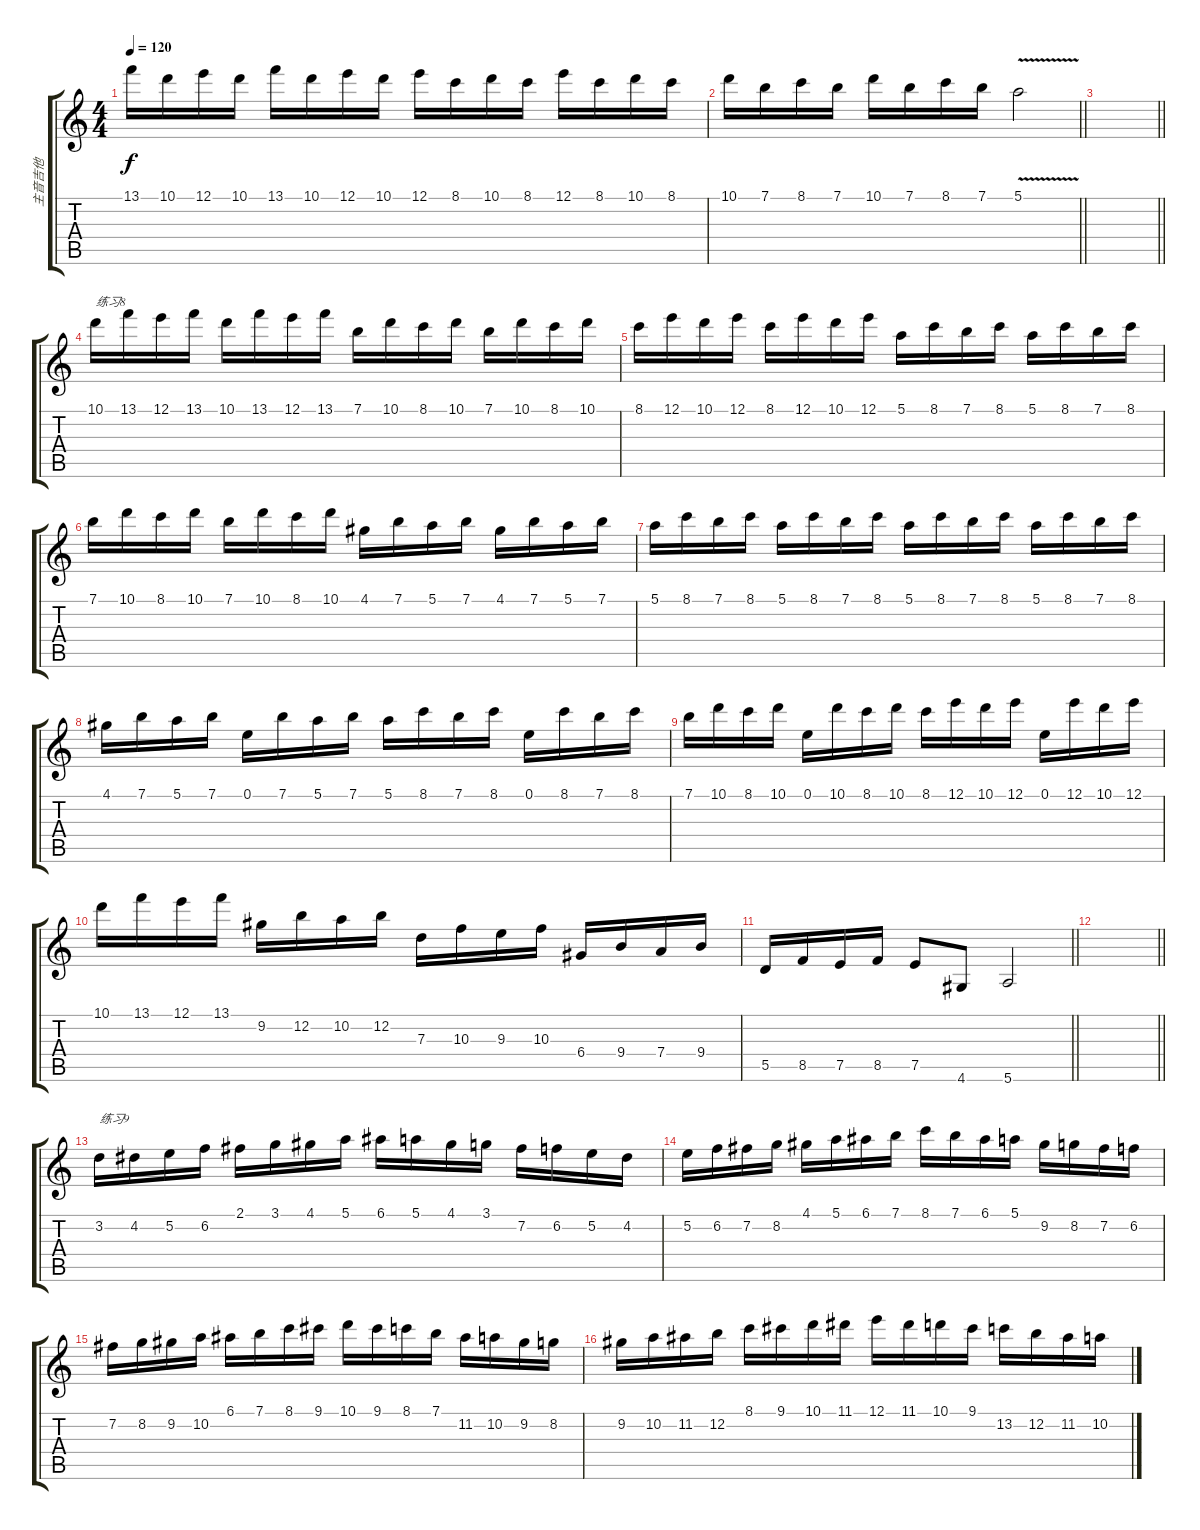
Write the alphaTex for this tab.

\track ("主音吉他" "主音吉他") {instrument overdrivenguitar}
\staff {score tabs}
\tuning (E4 B3 G3 D3 A2 E2) {hide}
\ts (4 4)
\tempo 120
\clef g2
\ks c
13.1.16{dy f} 10.1.16 12.1.16 10.1.16 13.1.16 10.1.16 12.1.16 10.1.16 12.1.16 8.1.16 10.1.16 8.1.16 12.1.16 8.1.16 10.1.16 8.1.16 |
\barLineRight lightlight
10.1.16 7.1.16 8.1.16 7.1.16 10.1.16 7.1.16 8.1.16 7.1.16 5.1{v}.2 |
\barLineRight lightlight
|
10.1.16{txt "练习8"} 13.1.16 12.1.16 13.1.16 10.1.16 13.1.16 12.1.16 13.1.16 7.1.16 10.1.16 8.1.16 10.1.16 7.1.16 10.1.16 8.1.16 10.1.16 |
8.1.16 12.1.16 10.1.16 12.1.16 8.1.16 12.1.16 10.1.16 12.1.16 5.1.16 8.1.16 7.1.16 8.1.16 5.1.16 8.1.16 7.1.16 8.1.16 |
7.1.16 10.1.16 8.1.16 10.1.16 7.1.16 10.1.16 8.1.16 10.1.16 4.1.16 7.1.16 5.1.16 7.1.16 4.1.16 7.1.16 5.1.16 7.1.16 |
5.1.16 8.1.16 7.1.16 8.1.16 5.1.16 8.1.16 7.1.16 8.1.16 5.1.16 8.1.16 7.1.16 8.1.16 5.1.16 8.1.16 7.1.16 8.1.16 |
4.1.16 7.1.16 5.1.16 7.1.16 0.1.16 7.1.16 5.1.16 7.1.16 5.1.16 8.1.16 7.1.16 8.1.16 0.1.16 8.1.16 7.1.16 8.1.16 |
7.1.16 10.1.16 8.1.16 10.1.16 0.1.16 10.1.16 8.1.16 10.1.16 8.1.16 12.1.16 10.1.16 12.1.16 0.1.16 12.1.16 10.1.16 12.1.16 |
10.1.16 13.1.16 12.1.16 13.1.16 9.2.16 12.2.16 10.2.16 12.2.16 7.3.16 10.3.16 9.3.16 10.3.16 6.4.16 9.4.16 7.4.16 9.4.16 |
\barLineRight lightlight
5.5.16 8.5.16 7.5.16 8.5.16 7.5.8 4.6.8 5.6.2 |
\barLineRight lightlight
|
3.2.16{txt "练习9"} 4.2.16 5.2.16 6.2.16 2.1.16 3.1.16 4.1.16 5.1.16 6.1.16 5.1.16 4.1.16 3.1.16 7.2.16 6.2.16 5.2.16 4.2.16 |
5.2.16 6.2.16 7.2.16 8.2.16 4.1.16 5.1.16 6.1.16 7.1.16 8.1.16 7.1.16 6.1.16 5.1.16 9.2.16 8.2.16 7.2.16 6.2.16 |
7.2.16 8.2.16 9.2.16 10.2.16 6.1.16 7.1.16 8.1.16 9.1.16 10.1.16 9.1.16 8.1.16 7.1.16 11.2.16 10.2.16 9.2.16 8.2.16 |
9.2.16 10.2.16 11.2.16 12.2.16 8.1.16 9.1.16 10.1.16 11.1.16 12.1.16 11.1.16 10.1.16 9.1.16 13.2.16 12.2.16 11.2.16 10.2.16
